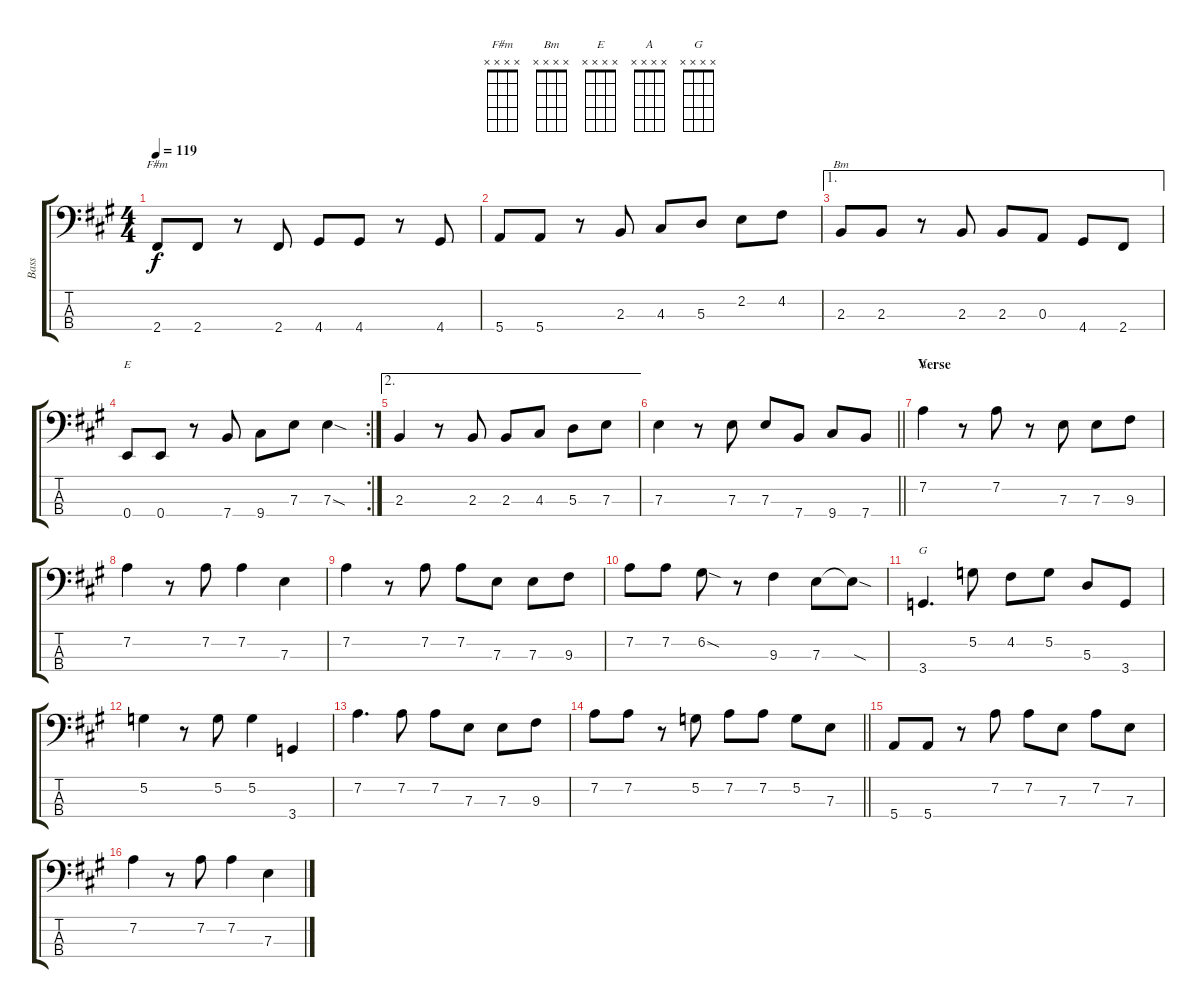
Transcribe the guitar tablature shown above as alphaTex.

\track ("Bass" "Bass") {instrument electricbassfinger}
\staff {score tabs}
\tuning (G2 D2 A1 E1) {hide}
\chord ("F#m" x x x x)
\chord ("Bm" x x x x)
\chord ("E" x x x x)
\chord ("A" x x x x)
\chord ("G" x x x x)
\ts (4 4)
\tempo 119
\clef f4
\ks a
2.4.8{ch "F#m" dy f} 2.4.8 r.8 2.4.8 4.4.8 4.4.8 r.8 4.4.8 |
5.4.8 5.4.8 r.8 2.3.8 4.3.8 5.3.8 2.2.8 4.2.8 |
\ae 1
2.3.8{ch "Bm"} 2.3.8 r.8 2.3.8 2.3.8 0.3.8 4.4.8 2.4.8 |
\rc 2
0.4.8{ch "E"} 0.4.8 r.8 7.4.8 9.4.8 7.3.8 7.3{sod}.4 |
\ae 2
2.3.4 r.8 2.3.8 2.3.8 4.3.8 5.3.8 7.3.8 |
\barLineRight lightlight
7.3.4 r.8 7.3.8 7.3.8 7.4.8 9.4.8 7.4.8 |
\section ("" "Verse")
7.2.4{ch "A"} r.8 7.2.8 r.8 7.3.8 7.3.8 9.3.8 |
7.2.4 r.8 7.2.8 7.2.4 7.3.4 |
7.2.4 r.8 7.2.8 7.2.8 7.3.8 7.3.8 9.3.8 |
7.2.8 7.2.8 6.2{sod}.8 r.8 9.3.4 7.3.8 7.3{sod t}.8 |
3.4.4{d ch "G"} 5.2.8 4.2.8 5.2.8 5.3.8 3.4.8 |
5.2.4 r.8 5.2.8 5.2.4 3.4.4 |
7.2.4{d} 7.2.8 7.2.8 7.3.8 7.3.8 9.3.8 |
\barLineRight lightlight
7.2.8 7.2.8 r.8 5.2.8 7.2.8 7.2.8 5.2.8 7.3.8 |
5.4.8 5.4.8 r.8 7.2.8 7.2.8 7.3.8 7.2.8 7.3.8 |
7.2.4 r.8 7.2.8 7.2.4 7.3.4
